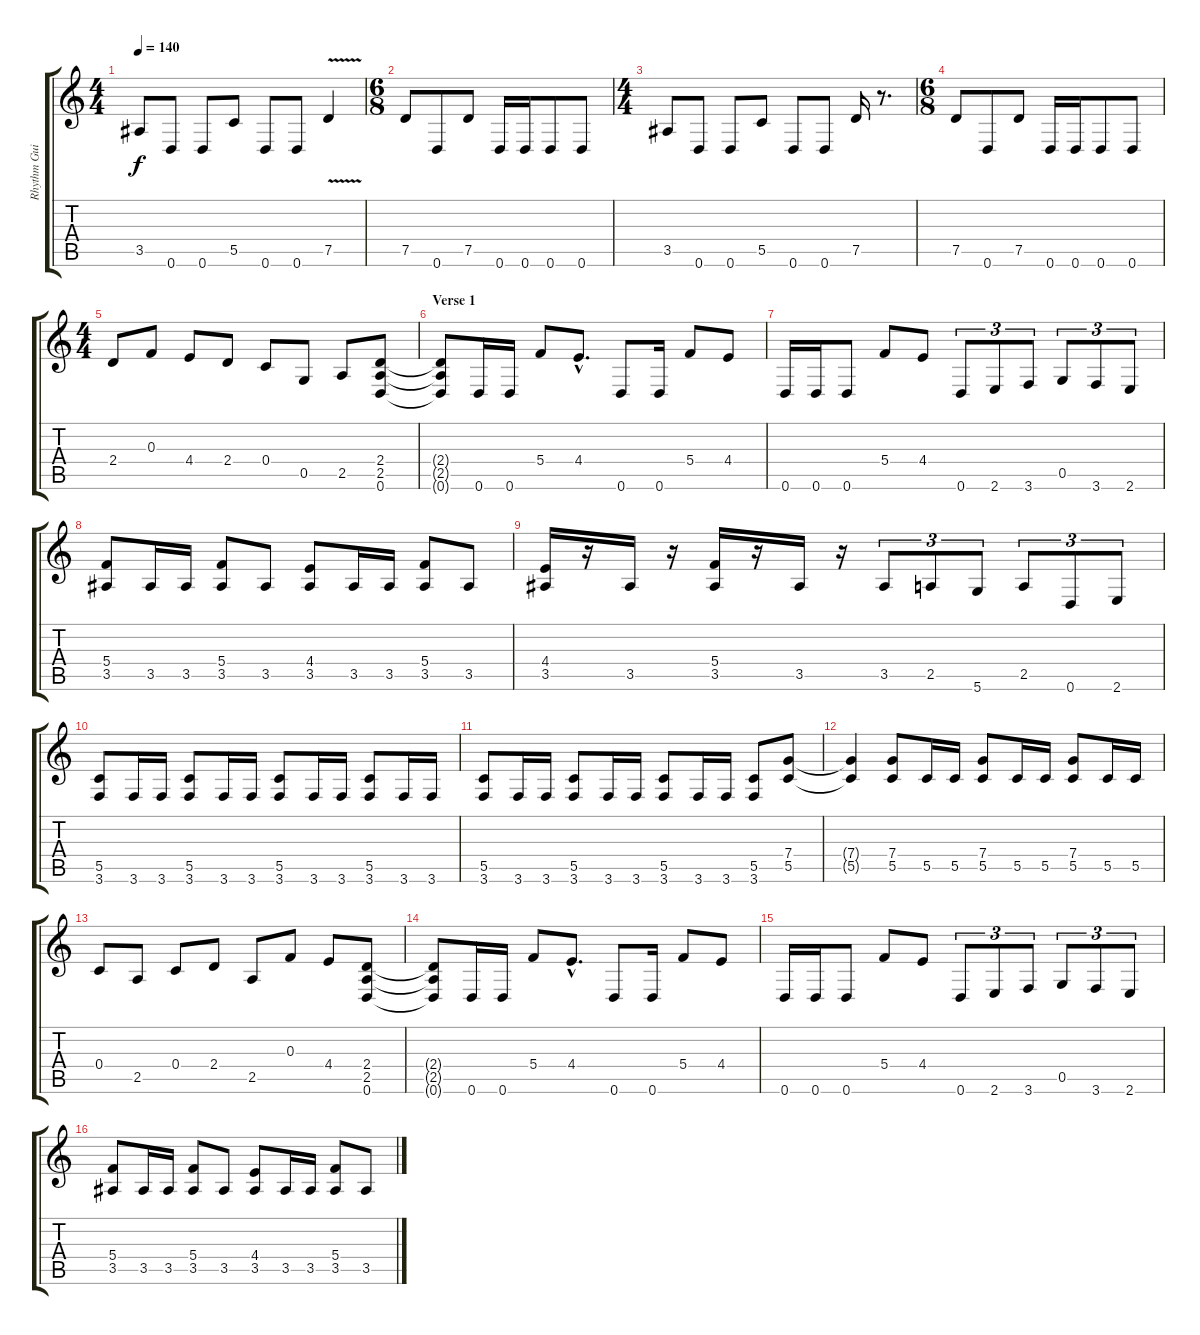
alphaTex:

\track ("Rhythm Guitar" "Rhythm Gui") {instrument distortionguitar}
\staff {score tabs}
\tuning (D4 A3 F3 C3 G2 D2) {hide}
\ts (4 4)
\tempo 140
\clef g2
\ks c
3.5.8{dy f} 0.6.8 0.6.8 5.5.8 0.6.8 0.6.8 7.5{v}.4 |
\ts (6 8)
7.5.8 0.6.8 7.5.8 0.6.16 0.6.16 0.6.8 0.6.8 |
\ts (4 4)
3.5.8 0.6.8 0.6.8 5.5.8 0.6.8 0.6.8 7.5.16 r.8{d} |
\ts (6 8)
7.5.8 0.6.8 7.5.8 0.6.16 0.6.16 0.6.8 0.6.8 |
\ts (4 4)
2.4.8 0.3.8 4.4.8 2.4.8 0.4.8 0.5.8 2.5.8 (2.4 2.5 0.6).8 |
\section ("" "Verse 1")
(2.4{t} 2.5{t} 0.6{t}).8 0.6.16 0.6.16 5.4.8 4.4{hac}.8{d} 0.6.8 0.6.16 5.4.8 4.4.8 |
0.6.16 0.6.16 0.6.8 5.4.8 4.4.8 0.6.8{tu (3 2)} 2.6.8{tu (3 2)} 3.6.8{tu (3 2)} 0.5.8{tu (3 2)} 3.6.8{tu (3 2)} 2.6.8{tu (3 2)} |
(5.4 3.5).8 3.5.16 3.5.16 (5.4 3.5).8 3.5.8 (4.4 3.5).8 3.5.16 3.5.16 (5.4 3.5).8 3.5.8 |
(4.4 3.5).16 r.16 3.5.16 r.16 (5.4 3.5).16 r.16 3.5.16 r.16 3.5.8{tu (3 2)} 2.5.8{tu (3 2)} 5.6.8{tu (3 2)} 2.5.8{tu (3 2)} 0.6.8{tu (3 2)} 2.6.8{tu (3 2)} |
(5.5 3.6).8 3.6.16 3.6.16 (5.5 3.6).8 3.6.16 3.6.16 (5.5 3.6).8 3.6.16 3.6.16 (5.5 3.6).8 3.6.16 3.6.16 |
(5.5 3.6).8 3.6.16 3.6.16 (5.5 3.6).8 3.6.16 3.6.16 (5.5 3.6).8 3.6.16 3.6.16 (5.5 3.6).8 (7.4 5.5).8 |
(7.4{t} 5.5{t}).4 (7.4 5.5).8 5.5.16 5.5.16 (7.4 5.5).8 5.5.16 5.5.16 (7.4 5.5).8 5.5.16 5.5.16 |
0.4.8 2.5.8 0.4.8 2.4.8 2.5.8 0.3.8 4.4.8 (2.4 2.5 0.6).8 |
(2.4{t} 2.5{t} 0.6{t}).8 0.6.16 0.6.16 5.4.8 4.4{hac}.8{d} 0.6.8 0.6.16 5.4.8 4.4.8 |
0.6.16 0.6.16 0.6.8 5.4.8 4.4.8 0.6.8{tu (3 2)} 2.6.8{tu (3 2)} 3.6.8{tu (3 2)} 0.5.8{tu (3 2)} 3.6.8{tu (3 2)} 2.6.8{tu (3 2)} |
(5.4 3.5).8 3.5.16 3.5.16 (5.4 3.5).8 3.5.8 (4.4 3.5).8 3.5.16 3.5.16 (5.4 3.5).8 3.5.8
